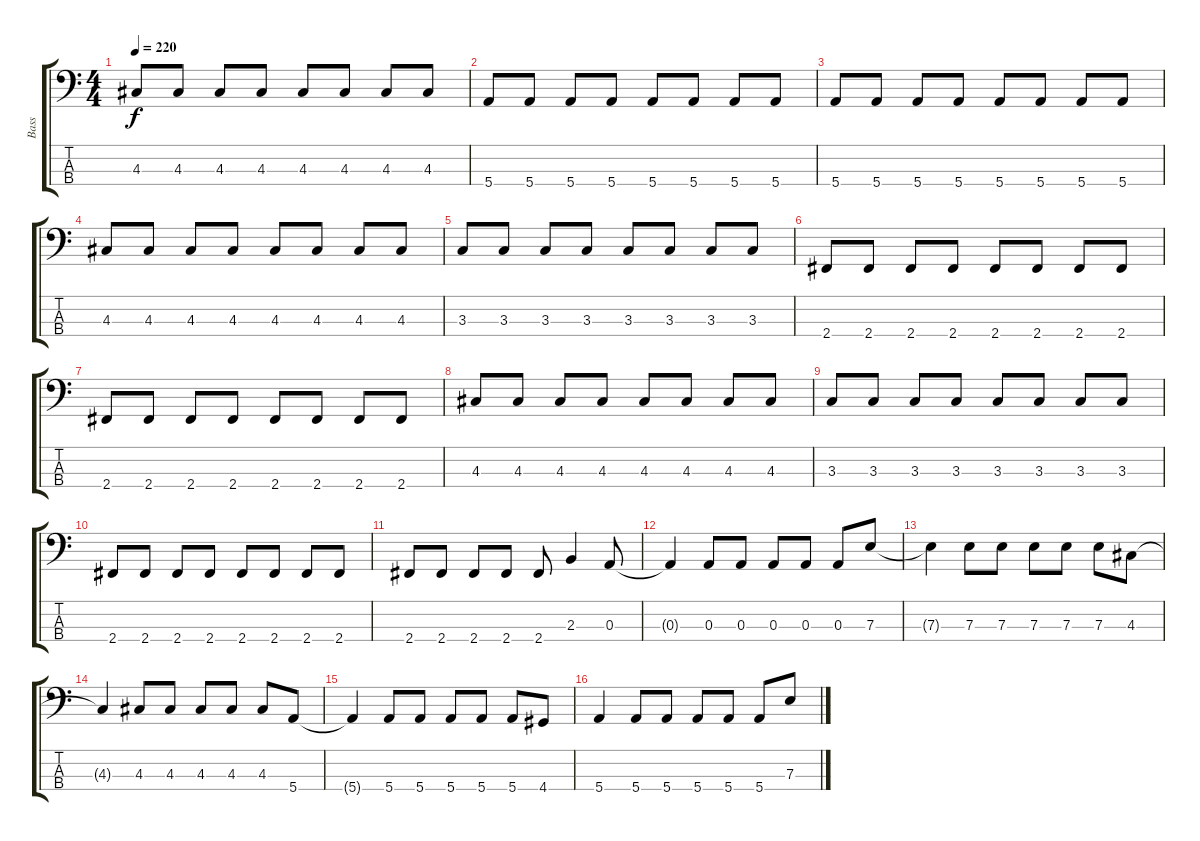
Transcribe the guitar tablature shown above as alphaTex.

\track ("Bass" "Bass") {instrument electricbassfinger}
\staff {score tabs}
\tuning (G2 D2 A1 E1) {hide}
\ts (4 4)
\tempo 220
\clef f4
\ks c
4.3.8{dy f} 4.3.8 4.3.8 4.3.8 4.3.8 4.3.8 4.3.8 4.3.8 |
5.4.8 5.4.8 5.4.8 5.4.8 5.4.8 5.4.8 5.4.8 5.4.8 |
5.4.8 5.4.8 5.4.8 5.4.8 5.4.8 5.4.8 5.4.8 5.4.8 |
4.3.8 4.3.8 4.3.8 4.3.8 4.3.8 4.3.8 4.3.8 4.3.8 |
3.3.8 3.3.8 3.3.8 3.3.8 3.3.8 3.3.8 3.3.8 3.3.8 |
2.4.8 2.4.8 2.4.8 2.4.8 2.4.8 2.4.8 2.4.8 2.4.8 |
2.4.8 2.4.8 2.4.8 2.4.8 2.4.8 2.4.8 2.4.8 2.4.8 |
4.3.8 4.3.8 4.3.8 4.3.8 4.3.8 4.3.8 4.3.8 4.3.8 |
3.3.8 3.3.8 3.3.8 3.3.8 3.3.8 3.3.8 3.3.8 3.3.8 |
2.4.8 2.4.8 2.4.8 2.4.8 2.4.8 2.4.8 2.4.8 2.4.8 |
2.4.8 2.4.8 2.4.8 2.4.8 2.4.8 2.3.4 0.3.8 |
0.3{t}.4 0.3.8 0.3.8 0.3.8 0.3.8 0.3.8 7.3.8 |
7.3{t}.4 7.3.8 7.3.8 7.3.8 7.3.8 7.3.8 4.3.8 |
4.3{t}.4 4.3.8 4.3.8 4.3.8 4.3.8 4.3.8 5.4.8 |
5.4{t}.4 5.4.8 5.4.8 5.4.8 5.4.8 5.4.8 4.4.8 |
5.4.4 5.4.8 5.4.8 5.4.8 5.4.8 5.4.8 7.3.8
